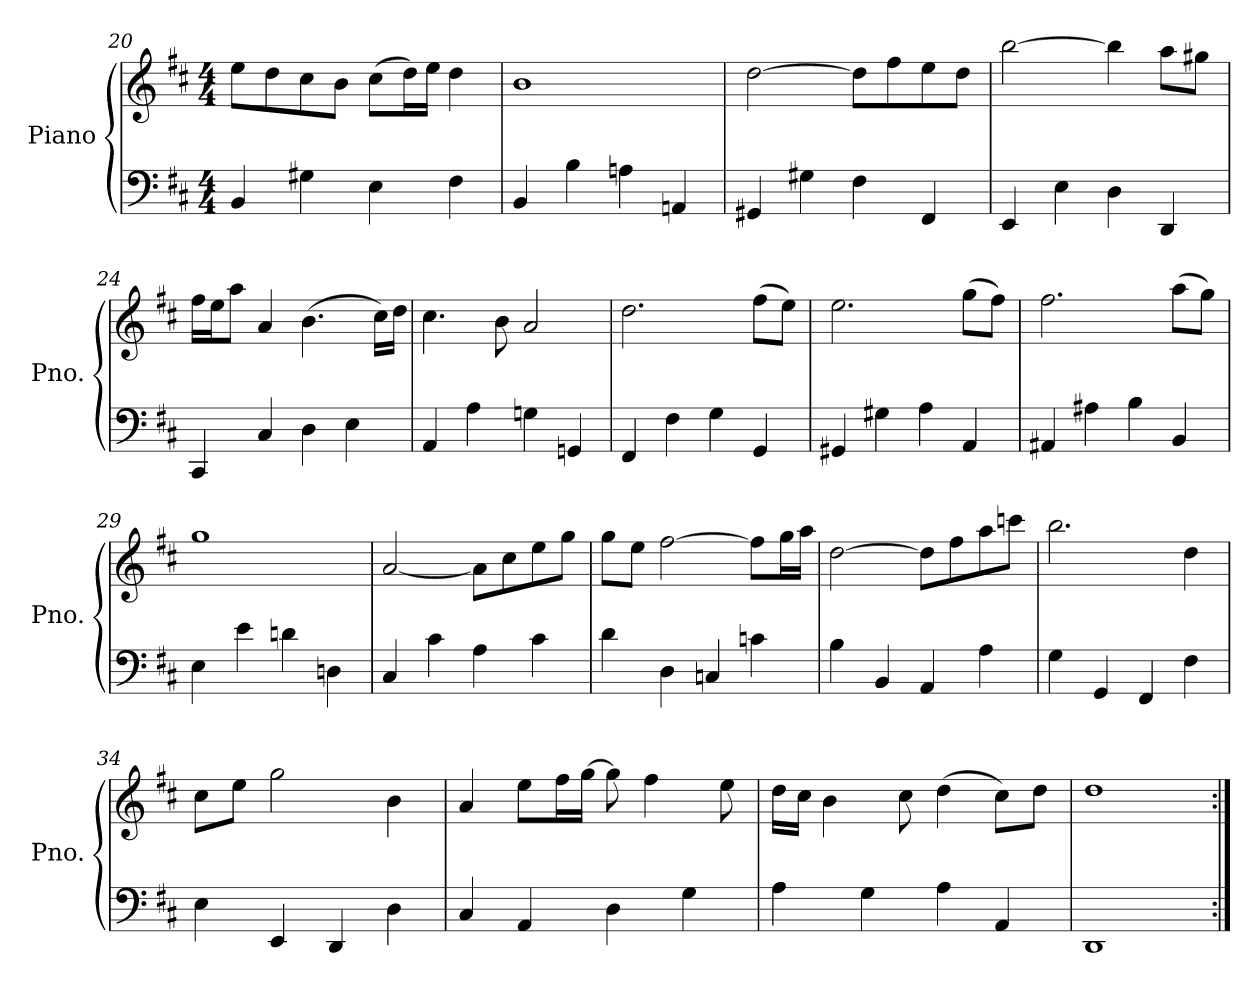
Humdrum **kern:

**kern	**kern
*part1	*part1
*staff2	*staff1
*I"Piano	*
*I'Pno.	*
*clefF4	*clefG2
*k[f#c#]	*k[f#c#]
*M4/4	*M4/4
=20	=20
4BB/	8ee\L
.	8dd\
4G#X\	8cc#\
.	8b\J
4E\	(8cc#\L
.	16dd\L)
.	16ee\JJ
4F#\	4dd\
!!LO:PB:g=z
=21	=21
4BB/	1b
4B\	.
4An\	.
4AAn/	.
=22	=22
4GG#X/	[2dd\
4G#X\	.
4F#\	8dd\L]
.	8ff#\
4FF#/	8ee\
.	8dd\J
=23	=23
4EE/	[2bb\
4E\	.
4D\	4bb\]
4DD/	8aa\L
.	8gg#X\J
=24	=24
4CC#/	16ff#\LL
.	16ee\J
.	8aa\J
4C#/	4a/
4D\	(4.b\
4E\	.
.	16cc#\LL)
.	16dd\JJ
!!LO:LB:g=z
=25	=25
4AA/	4.cc#\
4A\	.
.	8b\
4Gn\	2a/
4GGn/	.
=26	=26
4FF#/	2.dd\
4F#\	.
4G\	.
4GG/	(8ff#\L
.	8ee\J)
=27	=27
4GG#X/	2.ee\
4G#X\	.
4A\	.
4AA/	(8gg\L
.	8ff#\J)
=28	=28
4AA#X/	2.ff#\
4A#X\	.
4B\	.
4BB/	(8aa\L
.	8gg\J)
!!LO:LB:g=z
=29	=29
4E\	1gg
4e\	.
4dn\	.
4Dn\	.
=30	=30
4C#/	[2a/
4c#\	.
4A\	8a\L]
.	8cc#\
4c#\	8ee\
.	8gg\J
=31	=31
4d\	8gg\L
.	8ee\J
4D\	[2ff#\
4Cn/	.
4cn\	8ff#\L]
.	16gg\L
.	16aa\JJ
!!LO:LB:g=z
=32	=32
4B\	[2dd\
4BB/	.
4AA/	8dd\L]
.	8ff#\
4A\	8aa\
.	8cccn\J
=33	=33
4G\	2.bb\
4GG/	.
4FF#/	.
4F#\	4dd\
=34	=34
4E\	8cc#\L
.	8ee\J
4EE/	2gg\
4DD/	.
4D\	4b\
=35	=35
4C#/	4a/
4AA/	8ee\L
.	16ff#\L
.	[16gg\JJ
4D\	8gg\]
.	4ff#\
4G\	.
.	8ee\
!!LO:LB:g=z
=36	=36
4A\	16dd\LL
.	16cc#\JJ
.	4b\
4G\	.
.	8cc#\
4A\	(4dd\
4AA/	8cc#\L)
.	8dd\J
=37	=37
1DD	1dd
=:|!	=:|!
*-	*-
